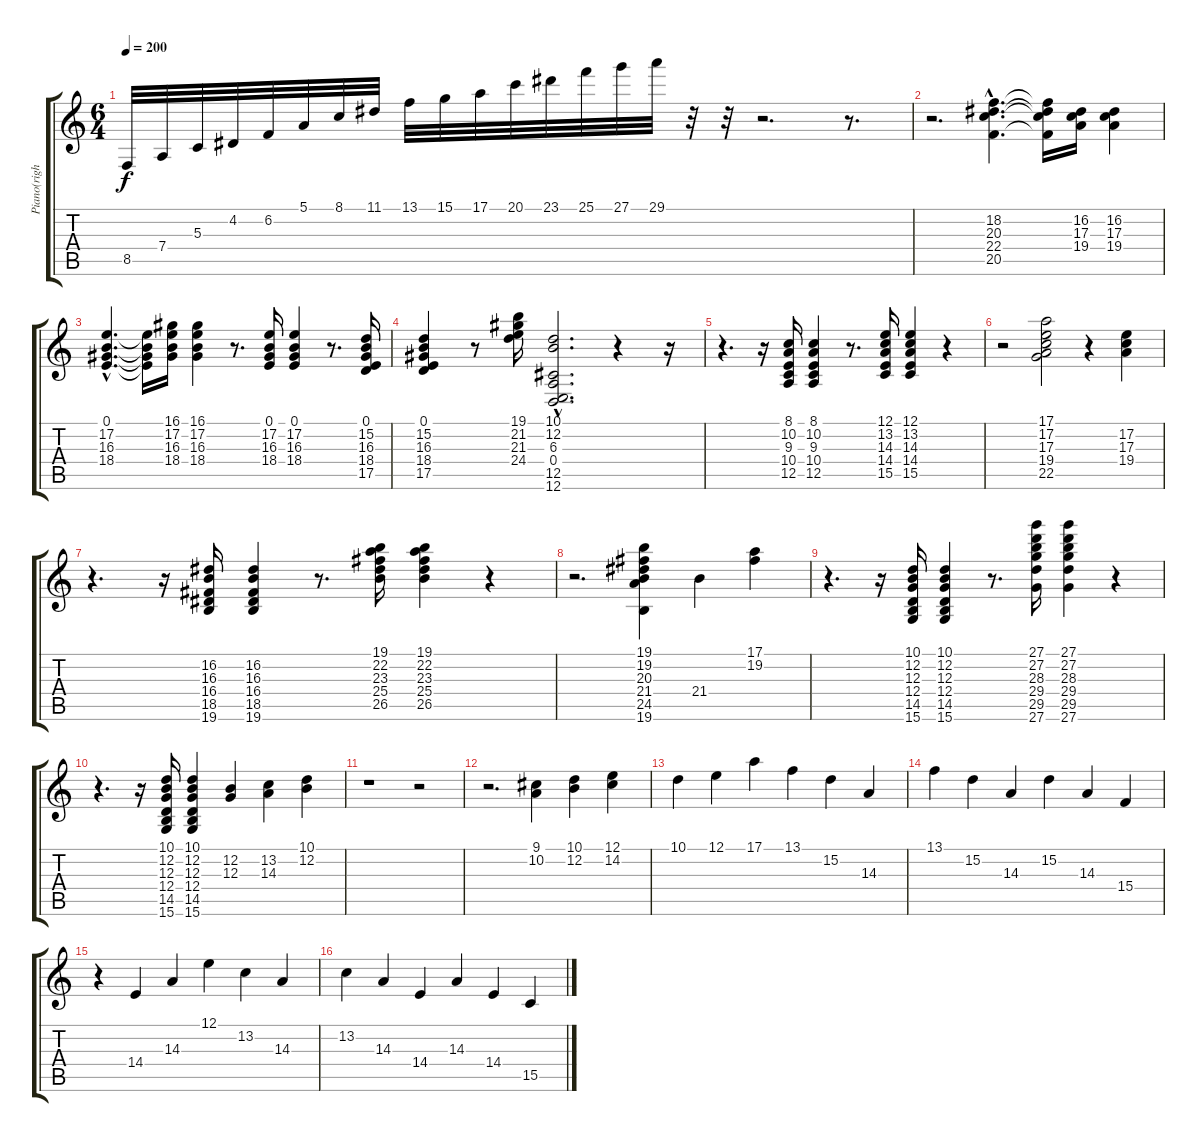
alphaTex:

\track ("Piano(right)" "Piano(righ") {instrument acousticgrandpiano}
\staff {score tabs}
\tuning (E4 B3 G3 D3 A2 E2) {hide}
\ts (6 4)
\tempo 200
\clef g2
\ks c
8.5.32{dy f} 7.4.32 5.3.32 4.2.32 6.2.32 5.1.32 8.1.32 11.1.32 13.1.32 15.1.32 17.1.32 20.1.32 23.1.32 25.1.32 27.1.32 29.1.32 r.32 r.32 r.2{d} r.8{d} |
r.2{d} (18.2{hac} 20.3{hac} 22.4{hac} 20.5{hac}).4{d volume 14} (18.2{t} 20.3{t} 22.4{t} 20.5{t}).16 (16.2 17.3 19.4).16 (16.2 17.3 19.4).4 |
(0.1{hac} 17.2{hac} 16.3{hac} 18.4{hac}).4{d} (0.1{t} 17.2{t} 16.3{t} 18.4{t}).16 (16.1 17.2 16.3 18.4).16 (16.1 17.2 16.3 18.4).4 r.8{d} (0.1 17.2 16.3 18.4).16 (0.1 17.2 16.3 18.4).4 r.8{d} (0.1 15.2 16.3 18.4 17.5).16 |
(0.1 15.2 16.3 18.4 17.5).4 r.8 (19.1 21.2 21.3 24.4).16{volume 15} (10.1{hac} 12.2{hac} 6.3{hac} 0.4{hac} 12.5{hac} 12.6{hac}).2{d volume 16} r.4 r.16 |
r.4{d} r.16 (8.1 10.2 9.3 10.4 12.5).16{volume 13} (8.1 10.2 9.3 10.4 12.5).4 r.8{d} (12.1 13.2 14.3 14.4 15.5).16 (12.1 13.2 14.3 14.4 15.5).4 r.4 |
r.2 (17.1 17.2 17.3 19.4 22.5).2 r.4 (17.2 17.3 19.4).4 |
r.4{d} r.16 (16.2 16.3 16.4 18.5 19.6).16 (16.2 16.3 16.4 18.5 19.6).4 r.8{d} (19.1 22.2 23.3 25.4 26.5).16 (19.1 22.2 23.3 25.4 26.5).4 r.4 |
r.2{d} (19.1 19.2 20.3 21.4 24.5 19.6).4 21.4.4 (17.1 19.2).4 |
r.4{d} r.16 (10.1 12.2 12.3 12.4 14.5 15.6).16 (10.1 12.2 12.3 12.4 14.5 15.6).4 r.8{d} (27.1 27.2 28.3 29.4 29.5 27.6).16 (27.1 27.2 28.3 29.4 29.5 27.6).4 r.4 |
r.4{d} r.16 (10.1 12.2 12.3 12.4 14.5 15.6).16 (10.1 12.2 12.3 12.4 14.5 15.6).4 (12.2 12.3).4 (13.2 14.3).4 (10.1 12.2).4 |
r.1 r.2 |
r.2{d} (9.1 10.2).4 (10.1 12.2).4 (12.1 14.2).4 |
10.1.4 12.1.4 17.1.4 13.1.4 15.2.4 14.3.4 |
13.1.4 15.2.4 14.3.4 15.2.4 14.3.4 15.4.4 |
r.4 14.4.4 14.3.4 12.1.4 13.2.4 14.3.4 |
13.2.4 14.3.4 14.4.4 14.3.4 14.4.4 15.5.4
